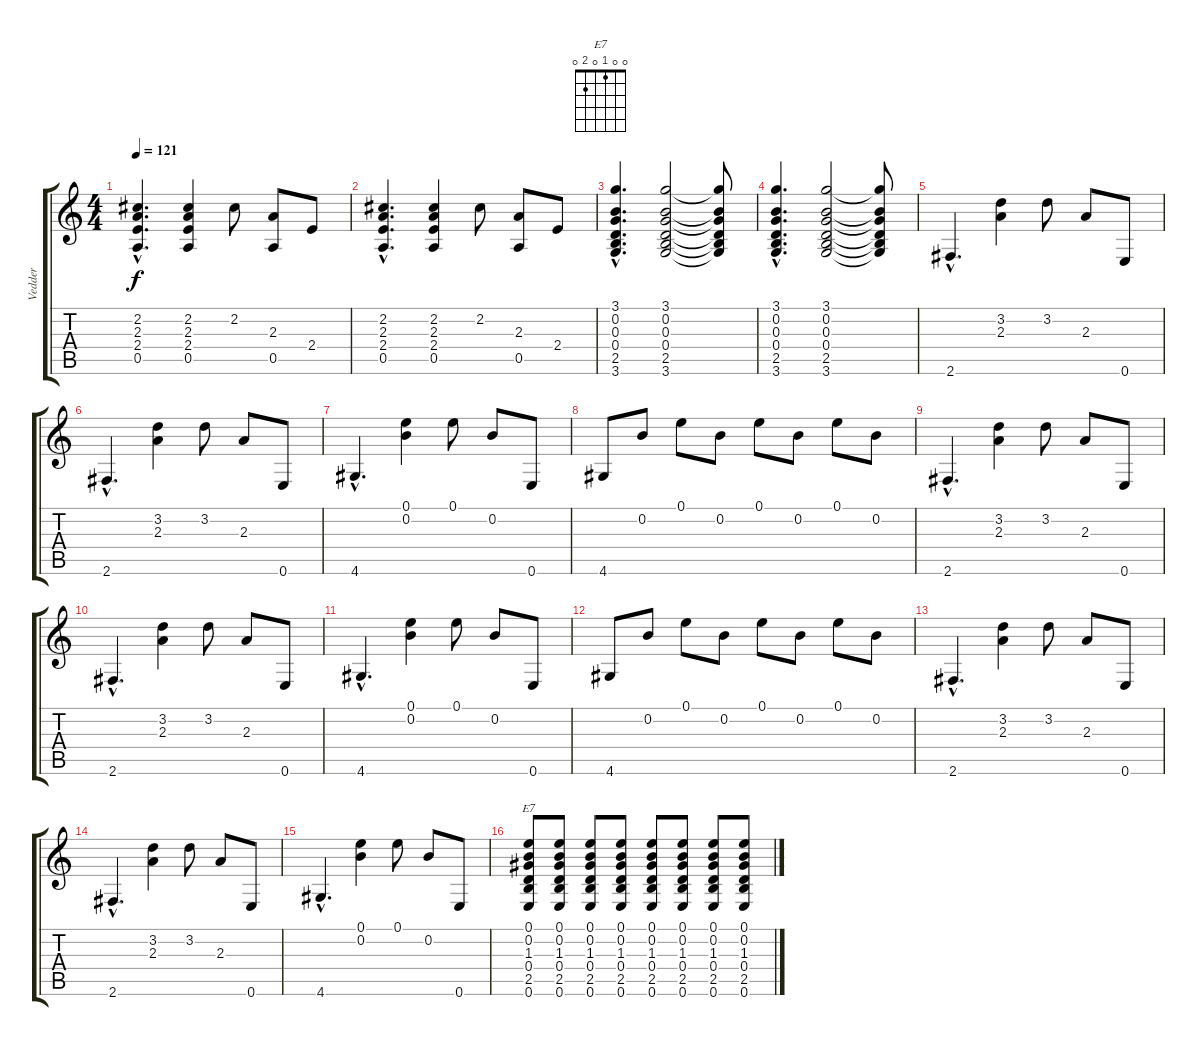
\track ("Vedder" "Vedder") {instrument acousticguitarsteel}
\staff {score tabs}
\tuning (E4 B3 G3 D3 A2 E2) {hide}
\chord ("E7" 0 0 1 0 2 0)
\ts (4 4)
\tempo 121
\clef g2
\ks c
(2.2{hac} 2.3{hac} 2.4{hac} 0.5{hac}).4{d dy f} (2.2 2.3 2.4 0.5).4 2.2.8 (2.3 0.5).8 2.4.8 |
(2.2{hac} 2.3{hac} 2.4{hac} 0.5{hac}).4{d} (2.2 2.3 2.4 0.5).4 2.2.8 (2.3 0.5).8 2.4.8 |
(3.1{hac} 0.2{hac} 0.3{hac} 0.4{hac} 2.5{hac} 3.6{hac}).4{d} (3.1 0.2 0.3 0.4 2.5 3.6).2 (3.1{t} 0.2{t} 0.3{t} 0.4{t} 2.5{t} 3.6{t}).8 |
(3.1{hac} 0.2{hac} 0.3{hac} 0.4{hac} 2.5{hac} 3.6{hac}).4{d} (3.1 0.2 0.3 0.4 2.5 3.6).2 (3.1{t} 0.2{t} 0.3{t} 0.4{t} 2.5{t} 3.6{t}).8 |
2.6{hac}.4{d} (3.2 2.3).4 3.2.8 2.3.8 0.6.8 |
2.6{hac}.4{d} (3.2 2.3).4 3.2.8 2.3.8 0.6.8 |
4.6{hac}.4{d} (0.1 0.2).4 0.1.8 0.2.8 0.6.8 |
4.6.8 0.2.8 0.1.8 0.2.8 0.1.8 0.2.8 0.1.8 0.2.8 |
2.6{hac}.4{d} (3.2 2.3).4 3.2.8 2.3.8 0.6.8 |
2.6{hac}.4{d} (3.2 2.3).4 3.2.8 2.3.8 0.6.8 |
4.6{hac}.4{d} (0.1 0.2).4 0.1.8 0.2.8 0.6.8 |
4.6.8 0.2.8 0.1.8 0.2.8 0.1.8 0.2.8 0.1.8 0.2.8 |
2.6{hac}.4{d} (3.2 2.3).4 3.2.8 2.3.8 0.6.8 |
2.6{hac}.4{d} (3.2 2.3).4 3.2.8 2.3.8 0.6.8 |
4.6{hac}.4{d} (0.1 0.2).4 0.1.8 0.2.8 0.6.8 |
(0.1 0.2 1.3 0.4 2.5 0.6).8{ch "E7"} (0.1 0.2 1.3 0.4 2.5 0.6).8 (0.1 0.2 1.3 0.4 2.5 0.6).8 (0.1 0.2 1.3 0.4 2.5 0.6).8 (0.1 0.2 1.3 0.4 2.5 0.6).8 (0.1 0.2 1.3 0.4 2.5 0.6).8 (0.1 0.2 1.3 0.4 2.5 0.6).8 (0.1 0.2 1.3 0.4 2.5 0.6).8
